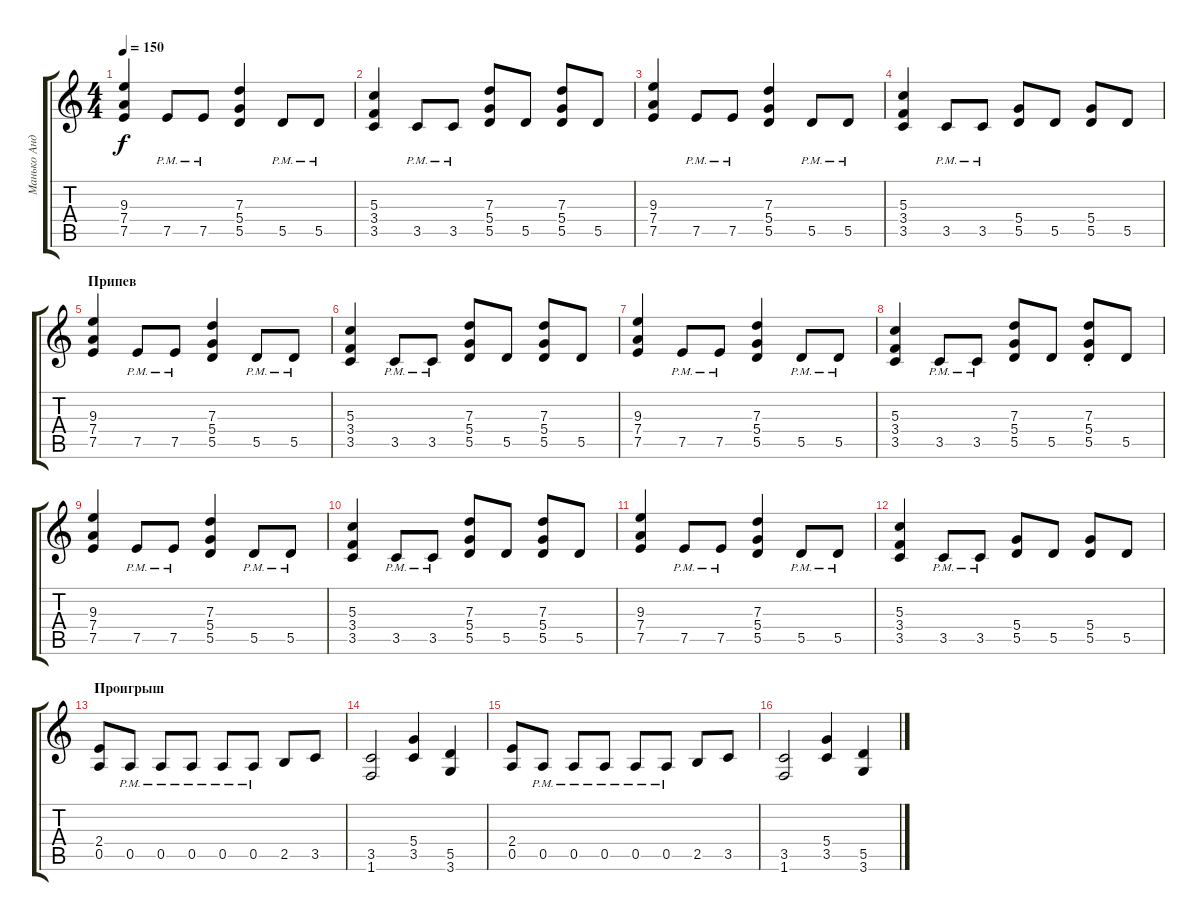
\track ("Манько Андрей" "Манько Анд") {instrument distortionguitar}
\staff {score tabs}
\tuning (E4 B3 G3 D3 A2 E2) {hide}
\ts (4 4)
\tempo 150
\clef g2
\ks c
(9.3 7.4 7.5).4{dy f} 7.5{pm}.8 7.5{pm}.8 (7.3 5.4 5.5).4 5.5{pm}.8 5.5{pm}.8 |
(5.3 3.4 3.5).4 3.5{pm}.8 3.5{pm}.8 (7.3 5.4 5.5).8 5.5.8 (7.3 5.4 5.5).8 5.5.8 |
(9.3 7.4 7.5).4 7.5{pm}.8 7.5{pm}.8 (7.3 5.4 5.5).4 5.5{pm}.8 5.5{pm}.8 |
(5.3 3.4 3.5).4 3.5{pm}.8 3.5{pm}.8 (5.4 5.5).8 5.5.8 (5.4 5.5).8 5.5.8 |
\section ("" "Припев")
(9.3 7.4 7.5).4 7.5{pm}.8 7.5{pm}.8 (7.3 5.4 5.5).4 5.5{pm}.8 5.5{pm}.8 |
(5.3 3.4 3.5).4 3.5{pm}.8 3.5{pm}.8 (7.3 5.4 5.5).8 5.5.8 (7.3 5.4 5.5).8 5.5.8 |
(9.3 7.4 7.5).4 7.5{pm}.8 7.5{pm}.8 (7.3 5.4 5.5).4 5.5{pm}.8 5.5{pm}.8 |
(5.3 3.4 3.5).4 3.5{pm}.8 3.5{pm}.8 (7.3 5.4 5.5).8 5.5.8 (7.3 5.4 5.5{st}).8 5.5.8 |
(9.3 7.4 7.5).4 7.5{pm}.8 7.5{pm}.8 (7.3 5.4 5.5).4 5.5{pm}.8 5.5{pm}.8 |
(5.3 3.4 3.5).4 3.5{pm}.8 3.5{pm}.8 (7.3 5.4 5.5).8 5.5.8 (7.3 5.4 5.5).8 5.5.8 |
(9.3 7.4 7.5).4 7.5{pm}.8 7.5{pm}.8 (7.3 5.4 5.5).4 5.5{pm}.8 5.5{pm}.8 |
(5.3 3.4 3.5).4 3.5{pm}.8 3.5{pm}.8 (5.4 5.5).8 5.5.8 (5.4 5.5).8 5.5.8 |
\section ("" "Проигрыш")
(2.4 0.5).8 0.5{pm}.8 0.5{pm}.8 0.5{pm}.8 0.5{pm}.8 0.5{pm}.8 2.5.8 3.5.8 |
(3.5 1.6).2 (5.4 3.5).4 (5.5 3.6).4 |
(2.4 0.5).8 0.5{pm}.8 0.5{pm}.8 0.5{pm}.8 0.5{pm}.8 0.5{pm}.8 2.5.8 3.5.8 |
(3.5 1.6).2 (5.4 3.5).4 (5.5 3.6).4
